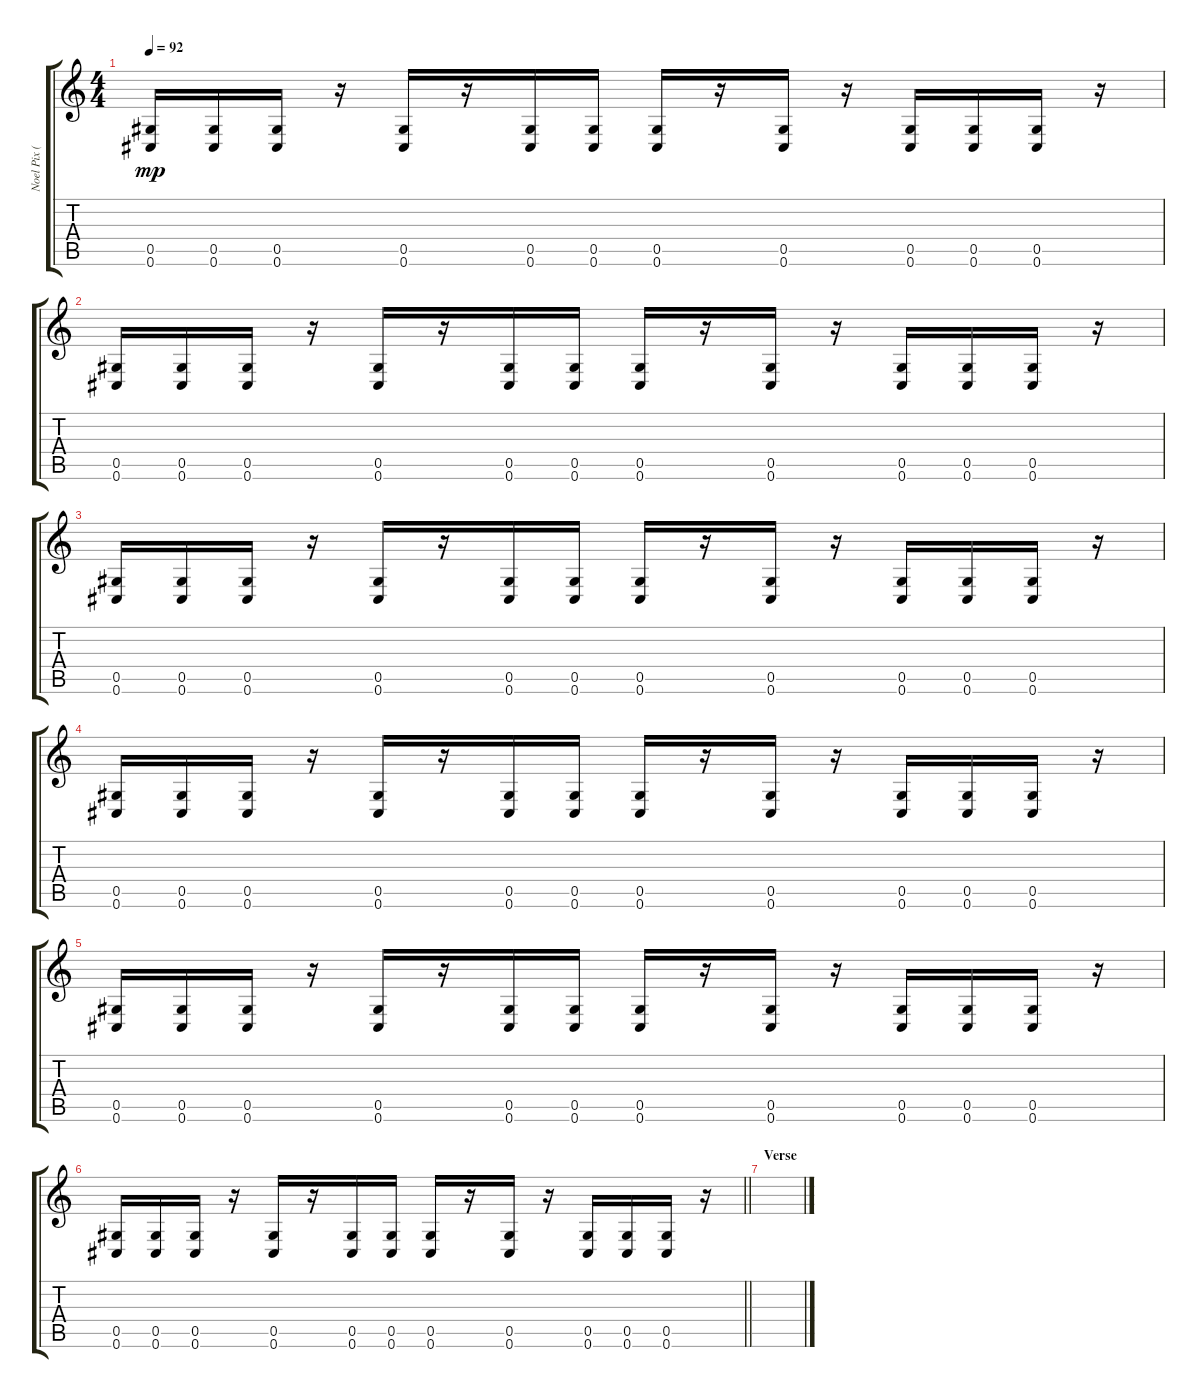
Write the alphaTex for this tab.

\track ("Noel Pix ( distortion )" "Noel Pix (") {instrument distortionguitar}
\staff {score tabs}
\tuning (Eb4 Bb3 Gb3 Db3 Ab2 Db2) {hide}
\ts (4 4)
\tempo 92
\clef g2
\ks c
(0.5 0.6).16{dy mp} (0.5 0.6).16 (0.5 0.6).16 r.16 (0.5 0.6).16 r.16 (0.5 0.6).16 (0.5 0.6).16 (0.5 0.6).16 r.16 (0.5 0.6).16 r.16 (0.5 0.6).16 (0.5 0.6).16 (0.5 0.6).16 r.16 |
(0.5 0.6).16 (0.5 0.6).16 (0.5 0.6).16 r.16 (0.5 0.6).16 r.16 (0.5 0.6).16 (0.5 0.6).16 (0.5 0.6).16 r.16 (0.5 0.6).16 r.16 (0.5 0.6).16 (0.5 0.6).16 (0.5 0.6).16 r.16 |
(0.5 0.6).16 (0.5 0.6).16 (0.5 0.6).16 r.16 (0.5 0.6).16 r.16 (0.5 0.6).16 (0.5 0.6).16 (0.5 0.6).16 r.16 (0.5 0.6).16 r.16 (0.5 0.6).16 (0.5 0.6).16 (0.5 0.6).16 r.16 |
(0.5 0.6).16 (0.5 0.6).16 (0.5 0.6).16 r.16 (0.5 0.6).16 r.16 (0.5 0.6).16 (0.5 0.6).16 (0.5 0.6).16 r.16 (0.5 0.6).16 r.16 (0.5 0.6).16 (0.5 0.6).16 (0.5 0.6).16 r.16 |
(0.5 0.6).16 (0.5 0.6).16 (0.5 0.6).16 r.16 (0.5 0.6).16 r.16 (0.5 0.6).16 (0.5 0.6).16 (0.5 0.6).16 r.16 (0.5 0.6).16 r.16 (0.5 0.6).16 (0.5 0.6).16 (0.5 0.6).16 r.16 |
\barLineRight lightlight
(0.5 0.6).16 (0.5 0.6).16 (0.5 0.6).16 r.16 (0.5 0.6).16 r.16 (0.5 0.6).16 (0.5 0.6).16 (0.5 0.6).16 r.16 (0.5 0.6).16 r.16 (0.5 0.6).16 (0.5 0.6).16 (0.5 0.6).16 r.16 |
\section ("" "Verse")
